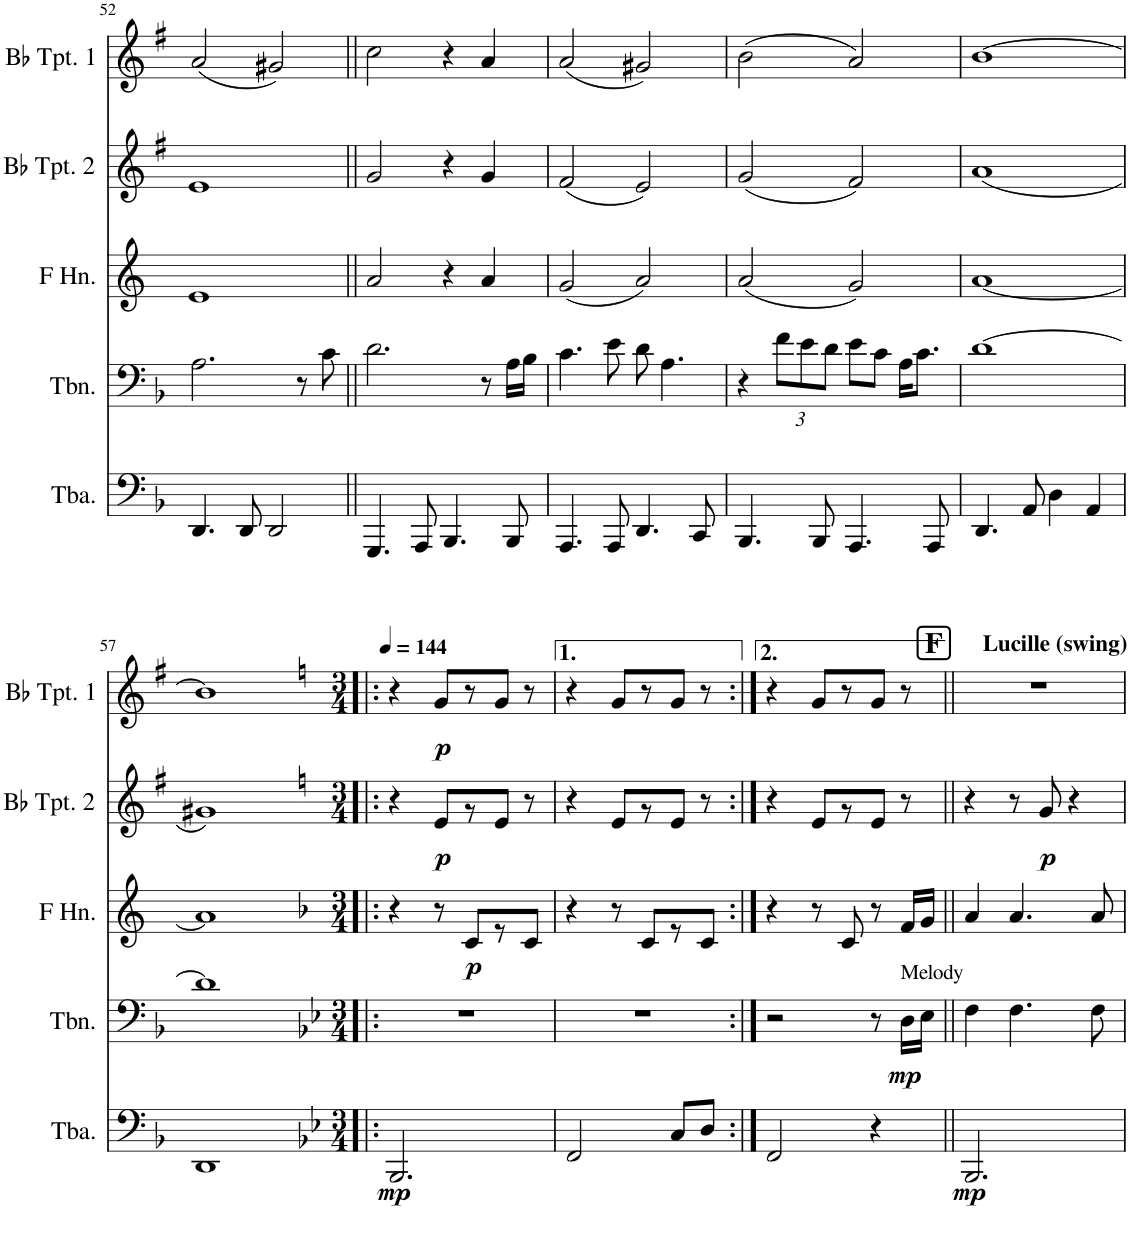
**kern	**dynam	**kern	**dynam	**kern	**dynam	**kern	**dynam	**kern	**dynam
*part5	*part5	*part4	*part4	*part3	*part3	*part2	*part2	*part1	*part1
*staff5	*staff5	*staff4	*staff4	*staff3	*staff3	*staff2	*staff2	*staff1	*staff1
*I"Tuba	*	*I"Trombone	*	*I"Horn in F	*	*I"Bb Trumpet 2	*	*I"Bb Trumpet 1	*
*I'Tba.	*	*I'Tbn.	*	*	*	*I'Bb Tpt. 2	*	*I'Bb Tpt. 1	*
!!LO:PB:g=z
*clefF4	*	*clefF4	*	*clefG2	*	*clefG2	*	*clefG2	*
*	*	*	*	*Trd4c7	*	*Trd1c2	*	*Trd1c2	*
*k[b-]	*	*k[b-]	*	*k[]	*	*k[f#]	*	*k[f#]	*
*M4/4	*	*M4/4	*	*M4/4	*	*M4/4	*	*M4/4	*
=52	=52	=52	=52	=52	=52	=52	=52	=52	=52
4.DD/	.	2.A\	.	1e	.	1e	.	(2a/	.
8DD/	.	.	.	.	.	.	.	.	.
2DD/	.	.	.	.	.	.	.	2g#X/)	.
.	.	8r	.	.	.	.	.	.	.
.	.	8c\	.	.	.	.	.	.	.
=53||	=53||	=53||	=53||	=53||	=53||	=53||	=53||	=53||	=53||
4.GGG/	.	2.d\	.	2a/	.	2g/	.	2cc\	.
8AAA/	.	.	.	.	.	.	.	.	.
4.BBB-/	.	.	.	4r	.	4r	.	4r	.
.	.	8r	.	4a/	.	4g/	.	4a/	.
8BBB-/	.	16A\LL	.	.	.	.	.	.	.
.	.	16B-\JJ	.	.	.	.	.	.	.
=54	=54	=54	=54	=54	=54	=54	=54	=54	=54
4.AAA/	.	4.c\	.	(2g/	.	(2f#/	.	(2a/	.
8AAA/	.	8e\	.	.	.	.	.	.	.
4.DD/	.	8d\	.	2a/)	.	2e/)	.	2g#X/)	.
.	.	4.A\	.	.	.	.	.	.	.
8CC/	.	.	.	.	.	.	.	.	.
=55	=55	=55	=55	=55	=55	=55	=55	=55	=55
4.BBB-/	.	4r	.	(2a/	.	(2g/	.	(2b\	.
*	*	*Xbrackettup	*	*	*	*	*	*	*
.	.	12f\L	.	.	.	.	.	.	.
.	.	12e\	.	.	.	.	.	.	.
8BBB-/	.	.	.	.	.	.	.	.	.
.	.	12d\J	.	.	.	.	.	.	.
4.AAA/	.	8e\L	.	2g/)	.	2f#/)	.	2a/)	.
.	.	8c\J	.	.	.	.	.	.	.
.	.	16A\KL	.	.	.	.	.	.	.
.	.	8.c\J	.	.	.	.	.	.	.
8AAA/	.	.	.	.	.	.	.	.	.
=56	=56	=56	=56	=56	=56	=56	=56	=56	=56
4.DD/	.	[1d	.	[1a	.	(1a	.	[1b	.
8AA/	.	.	.	.	.	.	.	.	.
4D\	.	.	.	.	.	.	.	.	.
4AA/	.	.	.	.	.	.	.	.	.
!!LO:LB:g=z
=57	=57	=57	=57	=57	=57	=57	=57	=57	=57
1DD	.	1d]	.	1a]	.	1g#X)	.	1b]	.
=58!|:	=58!|:	=58!|:	=58!|:	=58!|:	=58!|:	=58!|:	=58!|:	=58!|:	=58!|:
*k[b-e-]	*	*k[b-e-]	*	*k[b-]	*	*k[]	*	*k[]	*
*M3/4	*	*M3/4	*	*M3/4	*	*M3/4	*	*M3/4	*
*	*	*	*	*	*	*	*	*MM144	*
!	!LO:DY:b	!	!	!	!	!	!	!	!
2.BBB-/	mp	2.r	.	4r	.	4r	.	4r	.
!	!	!	!	!	!	!	!LO:DY:b	!	!LO:DY:b
.	.	.	.	8r	.	8e/L	p	8g/L	p
!	!	!	!	!	!LO:DY:b	!	!	!	!
.	.	.	.	8c/L	p	8r	.	8r	.
.	.	.	.	8r	.	8e/J	.	8g/J	.
.	.	.	.	8c/J	.	8r	.	8r	.
=59	=59	=59	=59	=59	=59	=59	=59	=59	=59
2FF/	.	2.r	.	4r	.	4r	.	4r	.
.	.	.	.	8r	.	8e/L	.	8g/L	.
.	.	.	.	8c/L	.	8r	.	8r	.
8C/L	.	.	.	8r	.	8e/J	.	8g/J	.
8D/J	.	.	.	8c/J	.	8r	.	8r	.
=60:|!	=60:|!	=60:|!	=60:|!	=60:|!	=60:|!	=60:|!	=60:|!	=60:|!	=60:|!
2FF/	.	2r	.	4r	.	4r	.	4r	.
.	.	.	.	8r	.	8e/L	.	8g/L	.
.	.	.	.	8c/	.	8r	.	8r	.
4r	.	8r	.	8r	.	8e/J	.	8g/J	.
!	!	!LO:TX:a:t=Melody	!	!	!	!	!	!	!
!	!	!	!LO:DY:b	!	!	!	!	!	!
.	.	16D\LL	mp	16f/LL	.	8r	.	8r	.
.	.	16E-\JJ	.	16g/JJ	.	.	.	.	.
!!LO:REH:place=s1:a:B:cj:fs=14:t=F
=61||	=61||	=61||	=61||	=61||	=61||	=61||	=61||	=61||	=61||
!	!	!	!	!	!	!	!	!LO:TX:a:B:t=Lucille (swing)	!
!	!LO:DY:b	!	!	!	!	!	!	!	!
2.BBB-/	mp	4F\	.	4a/	.	4r	.	2.r	.
.	.	4.F\	.	4.a/	.	8r	.	.	.
!	!	!	!	!	!	!	!LO:DY:b	!	!
.	.	.	.	.	.	8g/	p	.	.
.	.	.	.	.	.	4r	.	.	.
.	.	8F\	.	8a/	.	.	.	.	.
=	=	=	=	=	=	=	=	=	=
*-	*-	*-	*-	*-	*-	*-	*-	*-	*-
